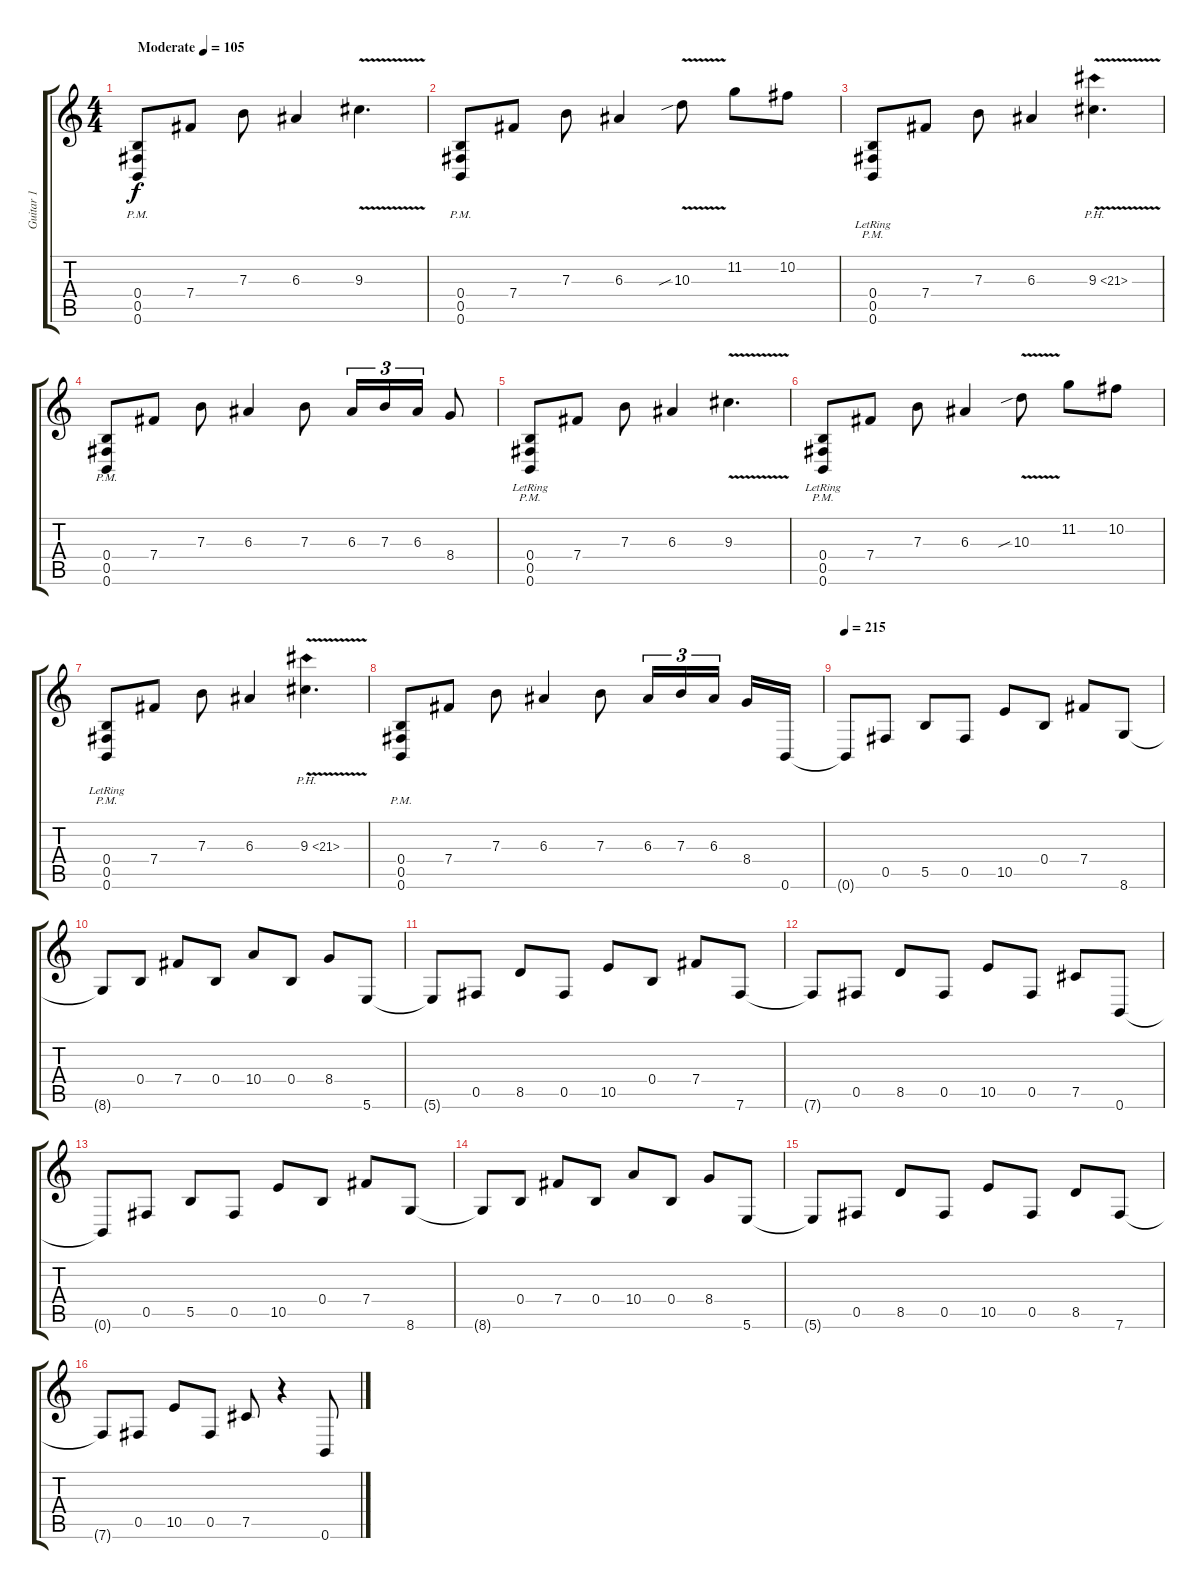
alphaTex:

\track ("Guitar 1" "Guitar 1") {instrument distortionguitar}
\staff {score tabs}
\tuning (Db4 Ab3 E3 B2 Gb2 B1) {hide}
\ts (4 4)
\tempo (105 "Moderate")
\clef g2
\ks c
(0.4 0.5 0.6{pm}).8{dy f instrument distortionguitar} 7.4.8 7.3.8 6.3.4 9.3{v}.4{d} |
(0.4 0.5 0.6{pm}).8 7.4.8 7.3.8 6.3.4 10.3{v sib}.8 11.2.8 10.2.8 |
(0.4 0.5 0.6{pm lr}).8 7.4.8 7.3.8 6.3.4 9.3{ph 12 v}.4{d} |
(0.4 0.5 0.6{pm}).8 7.4.8 7.3.8 6.3.4 7.3.8 6.3.16{tu (3 2)} 7.3.16{tu (3 2)} 6.3.16{tu (3 2)} 8.4.8 |
(0.4 0.5 0.6{pm lr}).8 7.4.8 7.3.8 6.3.4 9.3{v}.4{d} |
(0.4 0.5 0.6{pm lr}).8 7.4.8 7.3.8 6.3.4 10.3{v sib}.8 11.2.8 10.2.8 |
(0.4 0.5 0.6{pm lr}).8 7.4.8 7.3.8 6.3.4 9.3{ph 12 v}.4{d} |
(0.4 0.5 0.6{pm}).8 7.4.8 7.3.8 6.3.4 7.3.8 6.3.16{tu (3 2)} 7.3.16{tu (3 2)} 6.3.16{tu (3 2) beam splitsecondary} 8.4.16 0.6.16 |
\tempo 215
0.6{t}.8 0.5.8 5.5.8 0.5.8 10.5.8 0.4.8 7.4.8 8.6.8 |
8.6{t}.8 0.4.8 7.4.8 0.4.8 10.4.8 0.4.8 8.4.8 5.6.8 |
5.6{t}.8 0.5.8 8.5.8 0.5.8 10.5.8 0.4.8 7.4.8 7.6.8 |
7.6{t}.8 0.5.8 8.5.8 0.5.8 10.5.8 0.5.8 7.5.8 0.6.8 |
0.6{t}.8 0.5.8 5.5.8 0.5.8 10.5.8 0.4.8 7.4.8 8.6.8 |
8.6{t}.8 0.4.8 7.4.8 0.4.8 10.4.8 0.4.8 8.4.8 5.6.8 |
5.6{t}.8 0.5.8 8.5.8 0.5.8 10.5.8 0.5.8 8.5.8 7.6.8 |
7.6{t}.8 0.5.8 10.5.8 0.5.8 7.5.8 r.4 0.6.8
